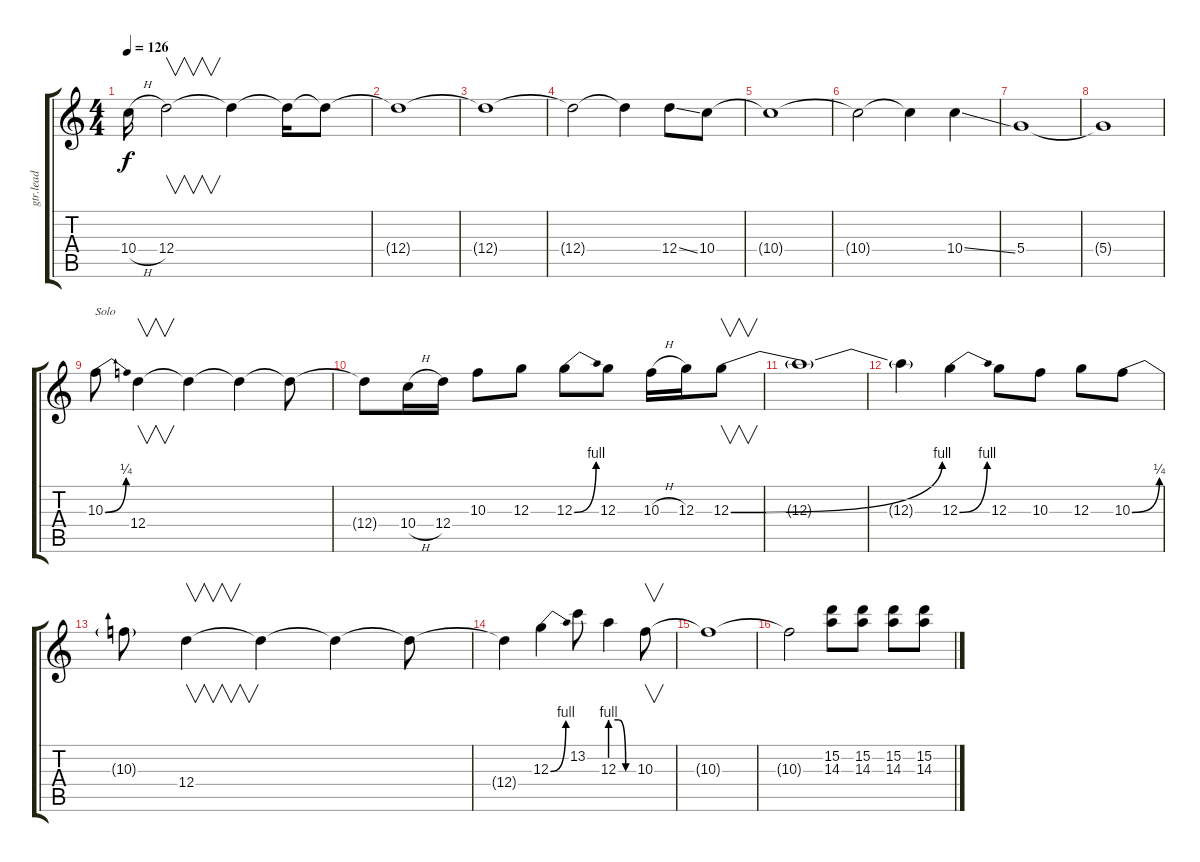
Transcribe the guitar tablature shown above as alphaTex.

\track ("gtr.lead" "gtr.lead") {instrument overdrivenguitar}
\staff {score tabs}
\tuning (E4 B3 G3 D3 A2 E2) {hide}
\ts (4 4)
\tempo 126
\clef g2
\ks c
10.4{h}.16{dy f volume 14} 12.4.2{v} 12.4{t}.4 12.4{t}.16 12.4{t}.8 |
12.4{t}.1 |
12.4{t}.1 |
12.4{t}.2 12.4{t}.4 12.4{ss}.8 10.4.8 |
10.4{t}.1 |
10.4{t}.2 10.4{t}.4 10.4{ss}.4 |
5.4.1 |
5.4{t}.1 |
10.3{be (bend 0 0 60 1)}.8{txt "Solo"} 12.4.4{v} 12.4{t}.4 12.4{t}.4 12.4{t}.8 |
12.4{t}.8 10.4{h}.16 12.4.16 10.3.8 12.3.8 12.3{be (bend 0 0 60 4)}.8 12.3.8 10.3{h}.16 12.3.16 12.3{be (bend 0 0 60 4)}.8{v} |
12.3{t}.1 |
12.3{t}.4 12.3{be (bend 0 0 60 4)}.4 12.3.8 10.3.8 12.3.8 10.3{be (bend 0 0 60 1)}.8 |
10.3{t}.8 12.4.4{v} 12.4{t}.4 12.4{t}.4 12.4{t}.8 |
12.4{t}.4 12.3{be (bend 0 0 60 4)}.4 13.2.8 12.3{be (custom 0 4 20 4 40 0 60 0)}.4 10.3.8{v} |
10.3{t}.1 |
10.3{t}.2 (15.2 14.3).8 (15.2 14.3).8 (15.2 14.3).8 (15.2 14.3).8
